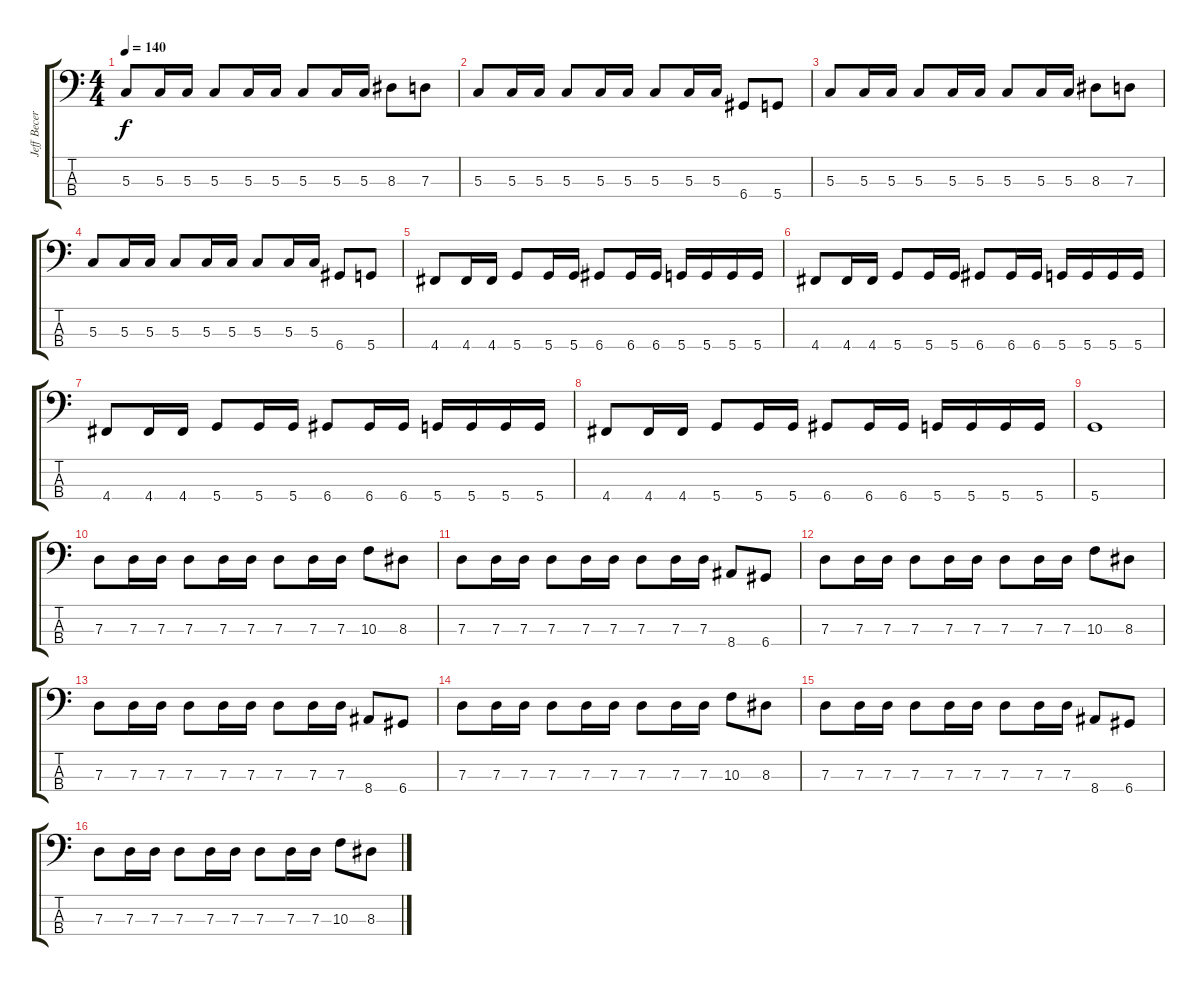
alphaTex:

\track ("Jeff Becerra" "Jeff Becer") {instrument electricbassfinger}
\staff {score tabs}
\tuning (F2 C2 G1 D1) {hide}
\ts (4 4)
\tempo 140
\clef f4
\ks c
5.3.8{dy f} 5.3.16 5.3.16 5.3.8 5.3.16 5.3.16 5.3.8 5.3.16 5.3.16 8.3.8 7.3.8 |
5.3.8 5.3.16 5.3.16 5.3.8 5.3.16 5.3.16 5.3.8 5.3.16 5.3.16 6.4.8 5.4.8 |
5.3.8 5.3.16 5.3.16 5.3.8 5.3.16 5.3.16 5.3.8 5.3.16 5.3.16 8.3.8 7.3.8 |
5.3.8 5.3.16 5.3.16 5.3.8 5.3.16 5.3.16 5.3.8 5.3.16 5.3.16 6.4.8 5.4.8 |
4.4.8 4.4.16 4.4.16 5.4.8 5.4.16 5.4.16 6.4.8 6.4.16 6.4.16 5.4.16 5.4.16 5.4.16 5.4.16 |
4.4.8 4.4.16 4.4.16 5.4.8 5.4.16 5.4.16 6.4.8 6.4.16 6.4.16 5.4.16 5.4.16 5.4.16 5.4.16 |
4.4.8 4.4.16 4.4.16 5.4.8 5.4.16 5.4.16 6.4.8 6.4.16 6.4.16 5.4.16 5.4.16 5.4.16 5.4.16 |
4.4.8 4.4.16 4.4.16 5.4.8 5.4.16 5.4.16 6.4.8 6.4.16 6.4.16 5.4.16 5.4.16 5.4.16 5.4.16 |
5.4.1 |
7.3.8 7.3.16 7.3.16 7.3.8 7.3.16 7.3.16 7.3.8 7.3.16 7.3.16 10.3.8 8.3.8 |
7.3.8 7.3.16 7.3.16 7.3.8 7.3.16 7.3.16 7.3.8 7.3.16 7.3.16 8.4.8 6.4.8 |
7.3.8 7.3.16 7.3.16 7.3.8 7.3.16 7.3.16 7.3.8 7.3.16 7.3.16 10.3.8 8.3.8 |
7.3.8 7.3.16 7.3.16 7.3.8 7.3.16 7.3.16 7.3.8 7.3.16 7.3.16 8.4.8 6.4.8 |
7.3.8 7.3.16 7.3.16 7.3.8 7.3.16 7.3.16 7.3.8 7.3.16 7.3.16 10.3.8 8.3.8 |
7.3.8 7.3.16 7.3.16 7.3.8 7.3.16 7.3.16 7.3.8 7.3.16 7.3.16 8.4.8 6.4.8 |
7.3.8 7.3.16 7.3.16 7.3.8 7.3.16 7.3.16 7.3.8 7.3.16 7.3.16 10.3.8 8.3.8
